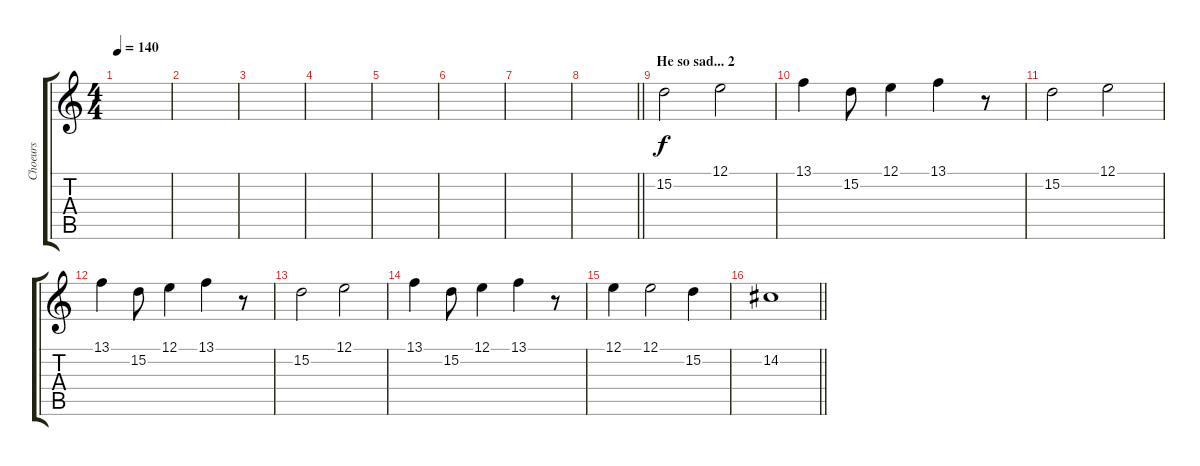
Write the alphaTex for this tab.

\track ("Choeurs " "Choeurs ") {instrument choiraahs}
\staff {score tabs}
\tuning (E4 B3 G3 D3 A2 E2) {hide}
\ts (4 4)
\tempo 140
\clef g2
\ks c
|
|
|
|
|
|
|
\barLineRight lightlight
|
\section ("" "He so sad... 2")
15.2.2 12.1.2 |
13.1.4 15.2.8 12.1.4 13.1.4 r.8 |
15.2.2 12.1.2 |
13.1.4 15.2.8 12.1.4 13.1.4 r.8 |
15.2.2 12.1.2 |
13.1.4 15.2.8 12.1.4 13.1.4 r.8 |
12.1.4 12.1.2 15.2.4 |
\barLineRight lightlight
14.2.1
